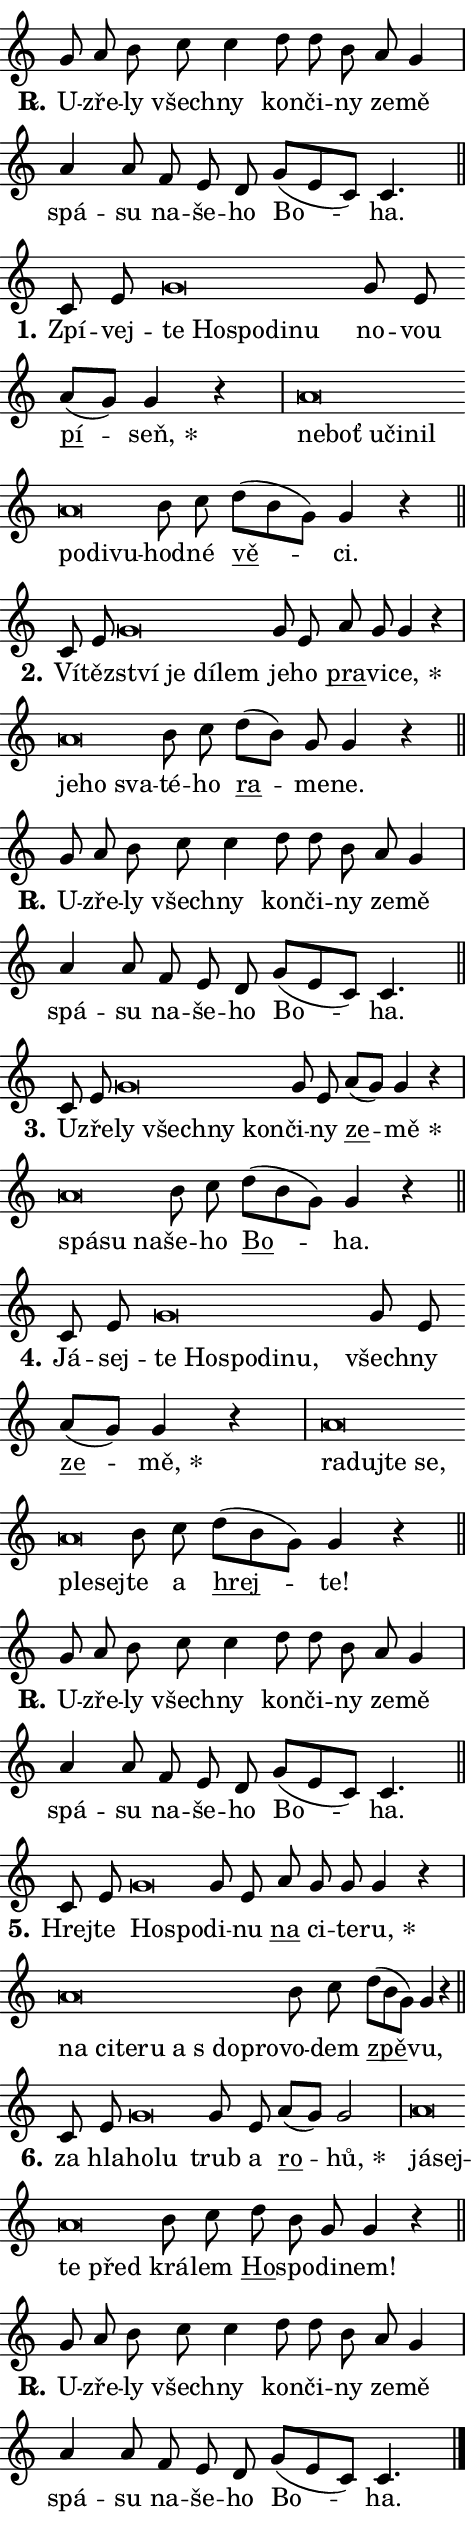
\version "2.24.0"
\header { tagline = "" }
\paper {
  indent = 0\cm
  top-margin = 0\cm
  right-margin = 0.13\cm % to fit lyric hyphens
  bottom-margin = 0\cm
  left-margin = 0\cm
  paper-width = 8\cm
  page-breaking = #ly:one-page-breaking
  system-system-spacing.basic-distance = #11
  score-system-spacing.basic-distance = #11
  ragged-last = ##f
}


%% Author: Thomas Morley
%% https://lists.gnu.org/archive/html/lilypond-user/2020-05/msg00002.html
#(define (line-position grob)
"Returns position of @var[grob} in current system:
   @code{'start}, if at first time-step
   @code{'end}, if at last time-step
   @code{'middle} otherwise
"
  (let* ((col (ly:item-get-column grob))
         (ln (ly:grob-object col 'left-neighbor))
         (rn (ly:grob-object col 'right-neighbor))
         (col-to-check-left (if (ly:grob? ln) ln col))
         (col-to-check-right (if (ly:grob? rn) rn col))
         (break-dir-left
           (and
             (ly:grob-property col-to-check-left 'non-musical #f)
             (ly:item-break-dir col-to-check-left)))
         (break-dir-right
           (and
             (ly:grob-property col-to-check-right 'non-musical #f)
             (ly:item-break-dir col-to-check-right))))
        (cond ((eqv? 1 break-dir-left) 'start)
              ((eqv? -1 break-dir-right) 'end)
              (else 'middle))))

#(define (tranparent-at-line-position vctor)
  (lambda (grob)
  "Relying on @code{line-position} select the relevant enry from @var{vctor}.
Used to determine transparency,"
    (case (line-position grob)
      ((end) (not (vector-ref vctor 0)))
      ((middle) (not (vector-ref vctor 1)))
      ((start) (not (vector-ref vctor 2))))))

noteHeadBreakVisibility =
#(define-music-function (break-visibility)(vector?)
"Makes @code{NoteHead}s transparent relying on @var{break-visibility}"
#{
  \override NoteHead.transparent =
    #(tranparent-at-line-position break-visibility)
#})

#(define delete-ledgers-for-transparent-note-heads
  (lambda (grob)
    "Reads whether a @code{NoteHead} is transparent.
If so this @code{NoteHead} is removed from @code{'note-heads} from
@var{grob}, which is supposed to be @code{LedgerLineSpanner}.
As a result ledgers are not printed for this @code{NoteHead}"
    (let* ((nhds-array (ly:grob-object grob 'note-heads))
           (nhds-list
             (if (ly:grob-array? nhds-array)
                 (ly:grob-array->list nhds-array)
                 '()))
           ;; Relies on the transparent-property being done before
           ;; Staff.LedgerLineSpanner.after-line-breaking is executed.
           ;; This is fragile ...
           (to-keep
             (remove
               (lambda (nhd)
                 (ly:grob-property nhd 'transparent #f))
               nhds-list)))
      ;; TODO find a better method to iterate over grob-arrays, similiar
      ;; to filter/remove etc for lists
      ;; For now rebuilt from scratch
      (set! (ly:grob-object grob 'note-heads)  '())
      (for-each
        (lambda (nhd)
          (ly:pointer-group-interface::add-grob grob 'note-heads nhd))
        to-keep))))

squashNotes = {
  \override NoteHead.X-extent = #'(-0.2 . 0.2)
  \override NoteHead.Y-extent = #'(-0.75 . 0)
  \override NoteHead.stencil =
    #(lambda (grob)
       (let ((pos (ly:grob-property grob 'staff-position)))
         (begin
           (if (< pos -7) (display "ERROR: Lower brevis then expected\n") (display ""))
           (if (<= pos -6) ly:text-interface::print ly:note-head::print))))
}
unSquashNotes = {
  \revert NoteHead.X-extent
  \revert NoteHead.Y-extent
  \revert NoteHead.stencil
}

hideNotes = \noteHeadBreakVisibility #begin-of-line-visible
unHideNotes = \noteHeadBreakVisibility #all-visible

% work-around for resetting accidentals
% https://lilypond.org/doc/v2.23/Documentation/notation/displaying-rhythms#unmetered-music
cadenzaMeasure = {
  \cadenzaOff
  \partial 1024 s1024
  \cadenzaOn
}

#(define-markup-command (accent layout props text) (markup?)
  "Underline accented syllable"
  (interpret-markup layout props
    #{\markup \override #'(offset . 4.3) \underline { #text }#}))

responsum = \markup \concat {
  "R" \hspace #-1.05 \path #0.1 #'((moveto 0 0.07) (lineto 0.9 0.8)) \hspace #0.05 "."
}

spaceSize = #0.6828661417322834 % exact space size for TeX Gyre Schola

\layout {
  \context {
    \Staff
    \remove "Time_signature_engraver"
    \override LedgerLineSpanner.after-line-breaking = #delete-ledgers-for-transparent-note-heads
  }
  \context {
    \Lyrics {
      \override LyricSpace.minimum-distance = \spaceSize
      \override LyricText.font-name = #"TeX Gyre Schola"
      \override LyricText.font-size = 1
      \override StanzaNumber.font-name = #"TeX Gyre Schola Bold"
      \override StanzaNumber.font-size = 1
    }
  }
  \context {
    \Score 
    \override NoteHead.text =
      #(lambda (grob) 
        (let ((pos (ly:grob-property grob 'staff-position)))
          #{\markup {
            \combine
              \halign #-0.55 \raise #(if (= pos -6) 0 0.5) \override #'(thickness . 2) \draw-line #'(3.2 . 0)
              \musicglyph "noteheads.sM1"
          }#}))
  }
}

% magnetic-lyrics.ily
%
%   written by
%     Jean Abou Samra <jean@abou-samra.fr>
%     Werner Lemberg <wl@gnu.org>
%
%   adapted by
%     Jiri Hon <jiri.hon@gmail.com>
%
% Version 2022-Apr-15

% https://www.mail-archive.com/lilypond-user@gnu.org/msg149350.html

#(define (Left_hyphen_pointer_engraver context)
   "Collect syllable-hyphen-syllable occurrences in lyrics and store
them in properties.  This engraver only looks to the left.  For
example, if the lyrics input is @code{foo -- bar}, it does the
following.

@itemize @bullet
@item
Set the @code{text} property of the @code{LyricHyphen} grob between
@q{foo} and @q{bar} to @code{foo}.

@item
Set the @code{left-hyphen} property of the @code{LyricText} grob with
text @q{foo} to the @code{LyricHyphen} grob between @q{foo} and
@q{bar}.
@end itemize

Use this auxiliary engraver in combination with the
@code{lyric-@/text::@/apply-@/magnetic-@/offset!} hook."
   (let ((hyphen #f)
         (text #f))
     (make-engraver
      (acknowledgers
       ((lyric-syllable-interface engraver grob source-engraver)
        (set! text grob)))
      (end-acknowledgers
       ((lyric-hyphen-interface engraver grob source-engraver)
        ;(when (not (grob::has-interface grob 'lyric-space-interface))
          (set! hyphen grob)));)
      ((stop-translation-timestep engraver)
       (when (and text hyphen)
         (ly:grob-set-object! text 'left-hyphen hyphen))
       (set! text #f)
       (set! hyphen #f)))))

#(define (lyric-text::apply-magnetic-offset! grob)
   "If the space between two syllables is less than the value in
property @code{LyricText@/.details@/.squash-threshold}, move the right
syllable to the left so that it gets concatenated with the left
syllable.

Use this function as a hook for
@code{LyricText@/.after-@/line-@/breaking} if the
@code{Left_@/hyphen_@/pointer_@/engraver} is active."
   (let ((hyphen (ly:grob-object grob 'left-hyphen #f)))
     (when hyphen
       (let ((left-text (ly:spanner-bound hyphen LEFT)))
         (when (grob::has-interface left-text 'lyric-syllable-interface)
           (let* ((common (ly:grob-common-refpoint grob left-text X))
                  (this-x-ext (ly:grob-extent grob common X))
                  (left-x-ext
                   (begin
                     ;; Trigger magnetism for left-text.
                     (ly:grob-property left-text 'after-line-breaking)
                     (ly:grob-extent left-text common X)))
                  ;; `delta` is the gap width between two syllables.
                  (delta (- (interval-start this-x-ext)
                            (interval-end left-x-ext)))
                  (details (ly:grob-property grob 'details))
                  (threshold (assoc-get 'squash-threshold details 0.2)))
             (when (< delta threshold)
               (let* (;; We have to manipulate the input text so that
                      ;; ligatures crossing syllable boundaries are not
                      ;; disabled.  For languages based on the Latin
                      ;; script this is essentially a beautification.
                      ;; However, for non-Western scripts it can be a
                      ;; necessity.
                      (lt (ly:grob-property left-text 'text))
                      (rt (ly:grob-property grob 'text))
                      (is-space (grob::has-interface hyphen 'lyric-space-interface))
                      (space (if is-space " " ""))
                      (extra-delta (if is-space spaceSize 0))
                      ;; Append new syllable.
                      (ltrt-space (if (and (string? lt) (string? rt))
                                (string-append lt space rt)
                                (make-concat-markup (list lt space rt))))
                      ;; Right-align `ltrt` to the right side.
                      (ltrt-space-markup (grob-interpret-markup
                               grob
                               (make-translate-markup
                                (cons (interval-length this-x-ext) 0)
                                (make-right-align-markup ltrt-space)))))
                 (begin
                   ;; Don't print `left-text`.
                   (ly:grob-set-property! left-text 'stencil #f)
                   ;; Set text and stencil (which holds all collected
                   ;; syllables so far) and shift it to the left.
                   (ly:grob-set-property! grob 'text ltrt-space)
                   (ly:grob-set-property! grob 'stencil ltrt-space-markup)
                   (ly:grob-translate-axis! grob (- (- delta extra-delta)) X))))))))))


#(define (lyric-hyphen::displace-bounds-first grob)
   ;; Make very sure this callback isn't triggered too early.
   (let ((left (ly:spanner-bound grob LEFT))
         (right (ly:spanner-bound grob RIGHT)))
     (ly:grob-property left 'after-line-breaking)
     (ly:grob-property right 'after-line-breaking)
     (ly:lyric-hyphen::print grob)))

squashThreshold = #0.4

\layout {
  \context {
    \Lyrics
    \consists #Left_hyphen_pointer_engraver
    \override LyricText.after-line-breaking =
      #lyric-text::apply-magnetic-offset!
    \override LyricHyphen.stencil = #lyric-hyphen::displace-bounds-first
    \override LyricText.details.squash-threshold = \squashThreshold
    \override LyricHyphen.minimum-distance = 0
    \override LyricHyphen.minimum-length = \squashThreshold
  }
}

squashText = \override LyricText.details.squash-threshold = 9999
unSquashText = \override LyricText.details.squash-threshold = \squashThreshold

leftText = \override LyricText.self-alignment-X = #LEFT
unLeftText = \revert LyricText.self-alignment-X

starOffset = #(lambda (grob) 
                (let ((x_offset (ly:self-alignment-interface::aligned-on-x-parent grob)))
                  (if (= x_offset 0) 0 (+ x_offset 1.2))))

star = #(define-music-function (syllable)(string?)
"Append star separator at the end of a syllable"
#{
  \once \override LyricText.X-offset = #starOffset
  \lyricmode { \markup {
    #syllable
    \override #'((font-name . "TeX Gyre Schola Bold")) \hspace #0.2 \lower #0.65 \larger "*"
  } }
#})

starAccent = #(define-music-function (syllable)(string?)
"Append star separator at the end of a syllable and make accent"
#{
  \once \override LyricText.X-offset = #starOffset
  \lyricmode { \markup {
    \accent #syllable
    \override #'((font-name . "TeX Gyre Schola Bold")) \hspace #0.2 \lower #0.65 \larger "*"
  } }
#})

breath = #(define-music-function (syllable)(string?)
"Append breathing indicator at the end of a syllable"
#{
  \lyricmode { \markup { #syllable "+" } }
#})

optionalBreath = #(define-music-function (syllable)(string?)
"Append optional breathing indicator at the end of a syllable"
#{
  \lyricmode { \markup { #syllable "(+)" } }
#})


\score {
    <<
        \new Voice = "melody" { \cadenzaOn \key c \major \relative { g'8 a b c c4 \bar "" d8 d b \bar "" a g4 \cadenzaMeasure \bar "|" a a8 \bar "" f e d \bar "" g[( e c)] c4. \cadenzaMeasure \bar "||" \break } }
        \new Lyrics \lyricsto "melody" { \lyricmode { \set stanza = \responsum
U -- zře -- ly všech -- ny kon -- či -- ny ze -- mě spá -- su na -- še -- ho Bo -- ha. } }
    >>
    \layout {}
}

\score {
    <<
        \new Voice = "melody" { \cadenzaOn \key c \major \relative { c'8 e \bar "" \squashNotes g\breve*1/16 \hideNotes \breve*1/16 \bar "" \breve*1/16 \bar "" \breve*1/16 \breve*1/16 \bar "" \unHideNotes \unSquashNotes g8 e \bar "" a[(g)] g4 r \cadenzaMeasure \bar "|" \squashNotes a\breve*1/16 \hideNotes \breve*1/16 \bar "" \breve*1/16 \bar "" \breve*1/16 \bar "" \breve*1/16 \bar "" \breve*1/16 \bar "" \breve*1/16 \breve*1/16 \bar "" \unHideNotes \unSquashNotes b8 c \bar "" d[( b g)] g4 r \cadenzaMeasure \bar "||" \break } }
        \new Lyrics \lyricsto "melody" { \lyricmode { \set stanza = "1."
Zpí -- vej -- \leftText te \squashText Ho -- spo -- di -- nu \unLeftText \unSquashText no -- vou \markup \accent pí -- \star seň, \leftText ne -- \squashText boť u -- či -- nil po -- di -- vu -- \unLeftText \unSquashText hod -- né \markup \accent vě -- ci. } }
    >>
    \layout {}
}

\score {
    <<
        \new Voice = "melody" { \cadenzaOn \key c \major \relative { c'8 e \bar "" \squashNotes g\breve*1/16 \hideNotes \breve*1/16 \bar "" \breve*1/16 \breve*1/16 \bar "" \unHideNotes \unSquashNotes g8 e \bar "" a g g4 r \cadenzaMeasure \bar "|" \squashNotes a\breve*1/16 \hideNotes \breve*1/16 \breve*1/16 \bar "" \unHideNotes \unSquashNotes b8 c \bar "" d[( b)] g g4 r \cadenzaMeasure \bar "||" \break } }
        \new Lyrics \lyricsto "melody" { \lyricmode { \set stanza = "2."
Ví -- těz -- \leftText ství \squashText je dí -- lem \unLeftText \unSquashText je -- ho \markup \accent pra -- vi -- \star ce, \leftText je -- \squashText ho sva -- \unLeftText \unSquashText té -- ho \markup \accent ra -- me -- ne. } }
    >>
    \layout {}
}

\score {
    <<
        \new Voice = "melody" { \cadenzaOn \key c \major \relative { g'8 a b c c4 \bar "" d8 d b \bar "" a g4 \cadenzaMeasure \bar "|" a a8 \bar "" f e d \bar "" g[( e c)] c4. \cadenzaMeasure \bar "||" \break } }
        \new Lyrics \lyricsto "melody" { \lyricmode { \set stanza = \responsum
U -- zře -- ly všech -- ny kon -- či -- ny ze -- mě spá -- su na -- še -- ho Bo -- ha. } }
    >>
    \layout {}
}

\score {
    <<
        \new Voice = "melody" { \cadenzaOn \key c \major \relative { c'8 e \bar "" \squashNotes g\breve*1/16 \hideNotes \breve*1/16 \bar "" \breve*1/16 \breve*1/16 \bar "" \unHideNotes \unSquashNotes g8 e \bar "" a[(g)] g4 r \cadenzaMeasure \bar "|" \squashNotes a\breve*1/16 \hideNotes \breve*1/16 \breve*1/16 \bar "" \unHideNotes \unSquashNotes b8 c \bar "" d[( b g)] g4 r \cadenzaMeasure \bar "||" \break } }
        \new Lyrics \lyricsto "melody" { \lyricmode { \set stanza = "3."
U -- zře -- \leftText ly \squashText všech -- ny kon -- \unLeftText \unSquashText či -- ny \markup \accent ze -- \star mě \leftText spá -- \squashText su na -- \unLeftText \unSquashText še -- ho \markup \accent Bo -- ha. } }
    >>
    \layout {}
}

\score {
    <<
        \new Voice = "melody" { \cadenzaOn \key c \major \relative { c'8 e \bar "" \squashNotes g\breve*1/16 \hideNotes \breve*1/16 \bar "" \breve*1/16 \bar "" \breve*1/16 \breve*1/16 \bar "" \unHideNotes \unSquashNotes g8 e \bar "" a[(g)] g4 r \cadenzaMeasure \bar "|" \squashNotes a\breve*1/16 \hideNotes \breve*1/16 \bar "" \breve*1/16 \bar "" \breve*1/16 \bar "" \breve*1/16 \breve*1/16 \bar "" \unHideNotes \unSquashNotes b8 c \bar "" d[( b g)] g4 r \cadenzaMeasure \bar "||" \break } }
        \new Lyrics \lyricsto "melody" { \lyricmode { \set stanza = "4."
Já -- sej -- \leftText te \squashText Ho -- spo -- di -- nu, \unLeftText \unSquashText všech -- ny \markup \accent ze -- \star mě, \leftText ra -- \squashText duj -- te se, ple -- sej -- \unLeftText \unSquashText te a \markup \accent hrej -- te! } }
    >>
    \layout {}
}

\score {
    <<
        \new Voice = "melody" { \cadenzaOn \key c \major \relative { g'8 a b c c4 \bar "" d8 d b \bar "" a g4 \cadenzaMeasure \bar "|" a a8 \bar "" f e d \bar "" g[( e c)] c4. \cadenzaMeasure \bar "||" \break } }
        \new Lyrics \lyricsto "melody" { \lyricmode { \set stanza = \responsum
U -- zře -- ly všech -- ny kon -- či -- ny ze -- mě spá -- su na -- še -- ho Bo -- ha. } }
    >>
    \layout {}
}

\score {
    <<
        \new Voice = "melody" { \cadenzaOn \key c \major \relative { c'8 e \bar "" \squashNotes g\breve*1/16 \hideNotes \breve*1/16 \bar "" \unHideNotes \unSquashNotes g8 e \bar "" a g g g4 r \cadenzaMeasure \bar "|" \squashNotes a\breve*1/16 \hideNotes \breve*1/16 \bar "" \breve*1/16 \bar "" \breve*1/16 \bar "" \breve*1/16 \bar "" \breve*1/16 \breve*1/16 \bar "" \unHideNotes \unSquashNotes b8 c \bar "" d[( b g)] g4 r \cadenzaMeasure \bar "||" \break } }
        \new Lyrics \lyricsto "melody" { \lyricmode { \set stanza = "5."
Hrej -- te \leftText Ho -- \squashText spo -- \unLeftText \unSquashText di -- nu \markup \accent na ci -- te -- \star ru, \leftText na \squashText ci -- te -- ru a "s do" -- pro -- \unLeftText \unSquashText vo -- dem \markup \accent zpě -- vu, } }
    >>
    \layout {}
}

\score {
    <<
        \new Voice = "melody" { \cadenzaOn \key c \major \relative { c'8 e \bar "" \squashNotes g\breve*1/16 \hideNotes \breve*1/16 \bar "" \unHideNotes \unSquashNotes g8 e \bar "" a[(g)] g2 \cadenzaMeasure \bar "|" \squashNotes a\breve*1/16 \hideNotes \breve*1/16 \bar "" \breve*1/16 \breve*1/16 \bar "" \unHideNotes \unSquashNotes b8 c \bar "" d b g g4 r \cadenzaMeasure \bar "||" \break } }
        \new Lyrics \lyricsto "melody" { \lyricmode { \set stanza = "6."
za hla -- \leftText ho -- \squashText lu \unLeftText \unSquashText trub a \markup \accent ro -- \star hů, \leftText já -- \squashText sej -- te před \unLeftText \unSquashText krá -- lem \markup \accent Ho -- spo -- di -- nem! } }
    >>
    \layout {}
}

\score {
    <<
        \new Voice = "melody" { \cadenzaOn \key c \major \relative { g'8 a b c c4 \bar "" d8 d b \bar "" a g4 \cadenzaMeasure \bar "|" a a8 \bar "" f e d \bar "" g[( e c)] c4. \cadenzaMeasure \bar "||" \break } \bar "|." }
        \new Lyrics \lyricsto "melody" { \lyricmode { \set stanza = \responsum
U -- zře -- ly všech -- ny kon -- či -- ny ze -- mě spá -- su na -- še -- ho Bo -- ha. } }
    >>
    \layout {}
}
